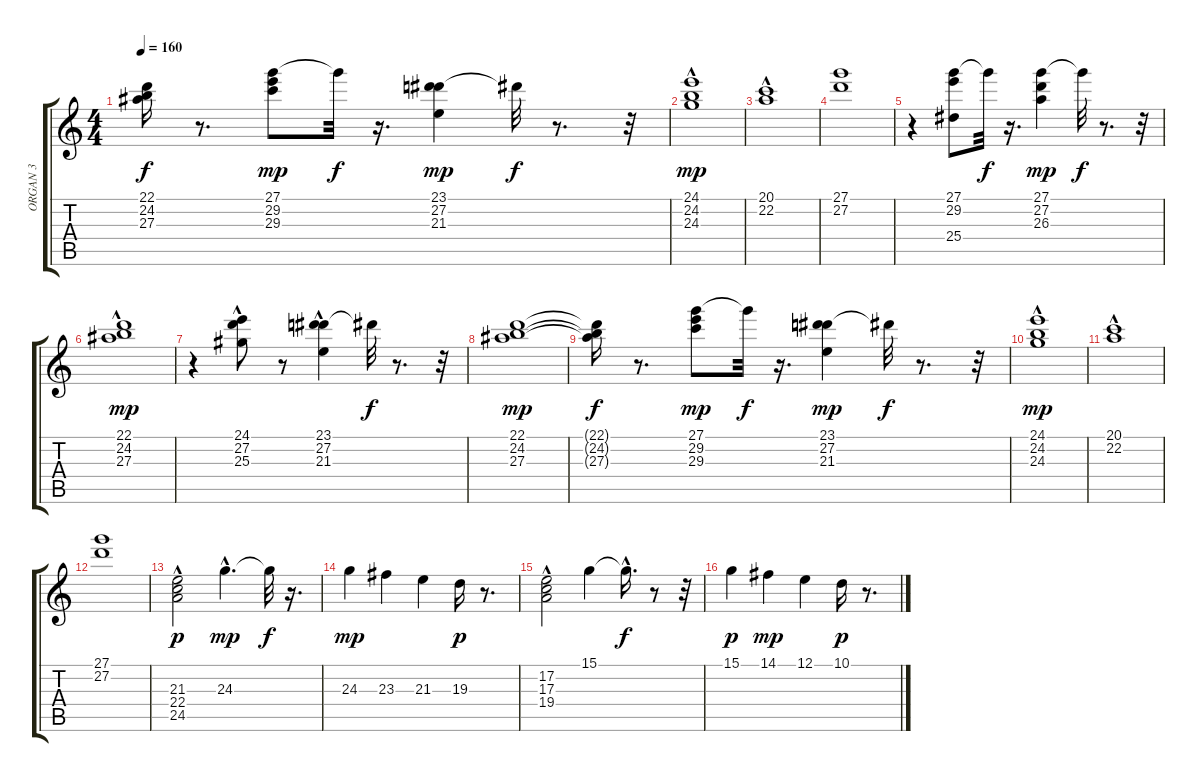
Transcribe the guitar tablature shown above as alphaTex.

\track ("ORGAN 3" "ORGAN 3") {instrument vibraphone}
\staff {score tabs}
\tuning (E4 B3 G3 D3 A2 E2) {hide}
\ts (4 4)
\tempo 160
\clef g2
\ks c
(22.1{t} 24.2{t} 27.3{t}).16{dy f} r.8{d} (27.1 29.2 29.3).8{dy mp} 27.1{t}.32{dy f} r.16{d} (23.1 27.2 21.3).4{dy mp} 23.1{t}.32{dy f} r.8{d} r.32 |
(24.1 24.2{hac} 24.3{hac}).1{dy mp} |
(20.1{hac} 22.2).1 |
(27.1 27.2).1 |
r.4 (27.1 29.2 25.4).8 27.1{t}.32{dy f} r.16{d} (27.1 27.2 26.3).4{dy mp} 27.1{t}.32{dy f} r.8{d} r.32 |
(22.1{hac} 24.2{hac} 27.3).1{dy mp} |
r.4 (24.1{hac} 27.2 25.3{hac}).8 r.8 (23.1 27.2 21.3{hac}).4 23.1{t}.32{dy f} r.8{d} r.32 |
(22.1 24.2 27.3).1{dy mp} |
(22.1{t} 24.2{t} 27.3{t}).16{dy f} r.8{d} (27.1 29.2 29.3).8{dy mp} 27.1{t}.32{dy f} r.16{d} (23.1 27.2 21.3).4{dy mp} 23.1{t}.32{dy f} r.8{d} r.32 |
(24.1 24.2{hac} 24.3{hac}).1{dy mp} |
(20.1{hac} 22.2).1 |
(27.1 27.2).1 |
(21.3{hac} 22.4{hac} 24.5{hac}).2{dy p} 24.3{hac}.4{d dy mp} 24.3{t}.32{dy f} r.16{d} |
24.3.4{dy mp} 23.3.4 21.3.4 19.3.16{dy p} r.8{d} |
(17.2{hac} 17.3{hac} 19.4{hac}).2 15.1.4 15.1{hac t}.16{d dy f} r.8 r.32 |
15.1.4{dy p} 14.1.4{dy mp} 12.1.4 10.1.16{dy p} r.8{d}
